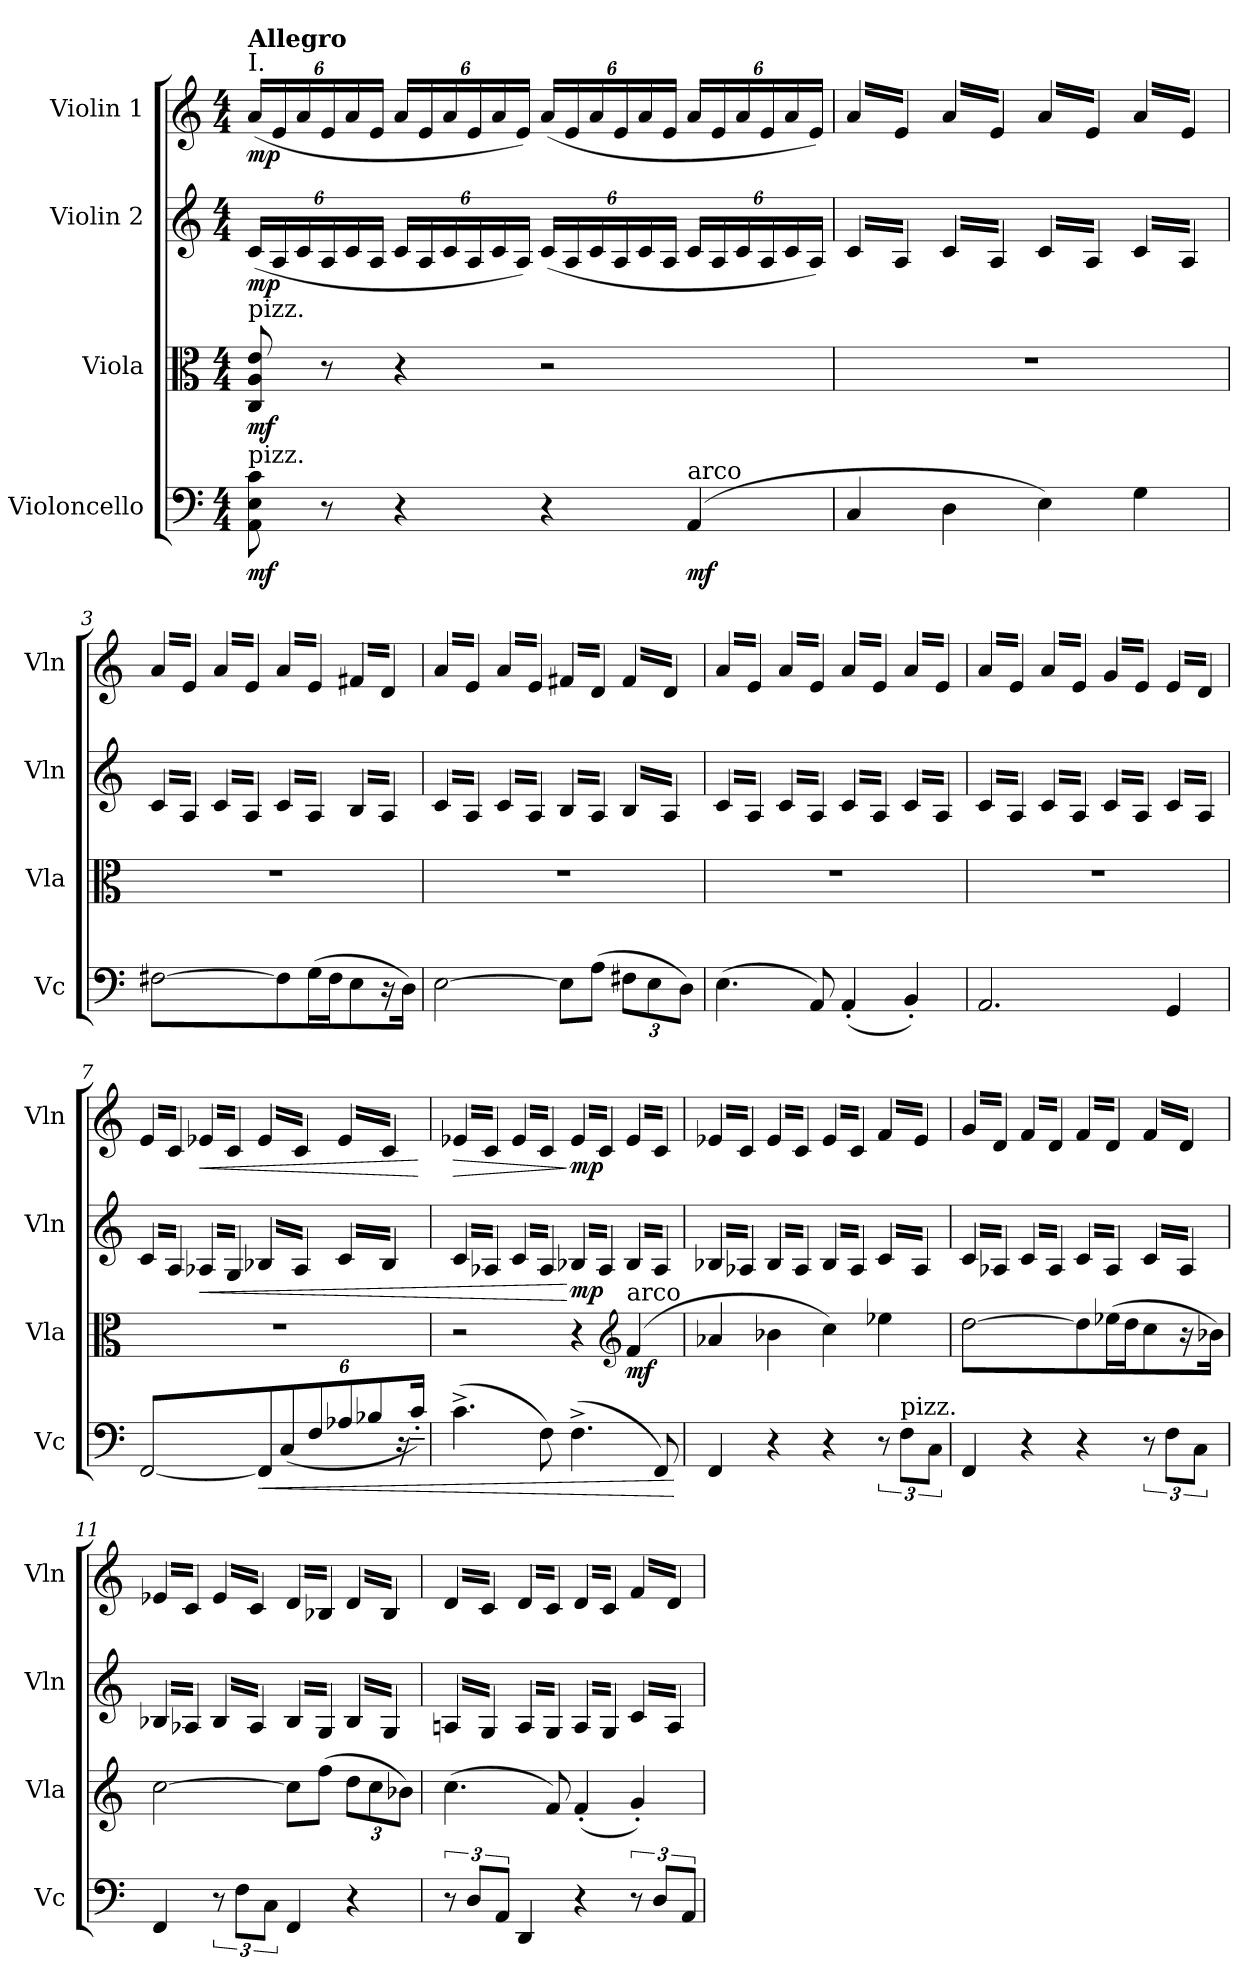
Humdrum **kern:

**kern	**dynam	**kern	**dynam	**kern	**dynam	**kern	**dynam
*part4	*part4	*part3	*part3	*part2	*part2	*part1	*part1
*staff4	*staff4	*staff3	*staff3	*staff2	*staff2	*staff1	*staff1
*I"Violoncello	*	*I"Viola	*	*I"Violin 2	*	*I"Violin 1	*
*I'Vc	*	*I'Vla	*	*I'Vln	*	*I'Vln	*
*clefF4	*	*clefC3	*	*clefG2	*	*clefG2	*
*k[]	*	*k[]	*	*k[]	*	*k[]	*
*M4/4	*	*M4/4	*	*M4/4	*	*M4/4	*
*MM92	*	*MM92	*	*MM92	*	*MM92	*
*	*	*	*	*Xbrackettup	*	*Xbrackettup	*
=1	=1	=1	=1	=1	=1	=1	=1
!	!	!	!	!	!	!LO:TX:a:t=I.	!
!	!	!	!	!	!	!LO:TX:a:B:t=Allegro	!
!	!	!LO:TX:a:t=pizz.	!	!	!	!	!
!LO:TX:a:t=pizz.	!	!	!	!	!	!	!
!	!LO:DY:b	!	!LO:DY:b	!	!LO:DY:b	!	!LO:DY:b
8AA\ 8E\ 8c\	mf	8C/ 8A/ 8e/	mf	(24c/LL	mp	(24a/LL	mp
.	.	.	.	24A/	.	24e/	.
.	.	.	.	24c/	.	24a/	.
8r	.	8r	.	24A/	.	24e/	.
.	.	.	.	24c/	.	24a/	.
.	.	.	.	24A/JJ	.	24e/JJ	.
4r	.	4r	.	24c/LL	.	24a/LL	.
.	.	.	.	24A/	.	24e/	.
.	.	.	.	24c/	.	24a/	.
.	.	.	.	24A/	.	24e/	.
.	.	.	.	24c/	.	24a/	.
.	.	.	.	24A/JJ)	.	24e/JJ)	.
4r	.	2r	.	(24c/LL	.	(24a/LL	.
.	.	.	.	24A/	.	24e/	.
.	.	.	.	24c/	.	24a/	.
.	.	.	.	24A/	.	24e/	.
.	.	.	.	24c/	.	24a/	.
.	.	.	.	24A/JJ	.	24e/JJ	.
!LO:TX:a:t=arco	!	!	!	!	!	!	!
!	!LO:DY:b	!	!	!	!	!	!
(4AA/	mf	.	.	24c/LL	.	24a/LL	.
.	.	.	.	24A/	.	24e/	.
.	.	.	.	24c/	.	24a/	.
.	.	.	.	24A/	.	24e/	.
.	.	.	.	24c/	.	24a/	.
.	.	.	.	24A/JJ)	.	24e/JJ)	.
=2	=2	=2	=2	=2	=2	=2	=2
*	*	*	*	*brackettup	*	*brackettup	*
*	*	*	*	*tremolo	*	*	*
*	*	*	*	*	*	*tremolo	*
4C/	.	1r	.	(16c/LL	.	(16a/LL	.
.	.	.	.	16A/	.	16e/	.
.	.	.	.	16c/	.	16a/	.
.	.	.	.	16A/JJ	.	16e/JJ	.
4D\	.	.	.	16c/LL	.	16a/LL	.
.	.	.	.	16A/)	.	16e/)	.
.	.	.	.	16c/	.	16a/	.
.	.	.	.	16A/)JJ	.	16e/)JJ	.
4E\)	.	.	.	(16c/LL	.	(16a/LL	.
.	.	.	.	16A/	.	16e/	.
.	.	.	.	16c/	.	16a/	.
.	.	.	.	16A/JJ	.	16e/JJ	.
4G\	.	.	.	16c/LL	.	16a/LL	.
.	.	.	.	16A/)	.	16e/)	.
.	.	.	.	16c/	.	16a/	.
.	.	.	.	16A/)JJ	.	16e/)JJ	.
!!LO:LB:g=z
=3	=3	=3	=3	=3	=3	=3	=3
[2F#X\	.	1r	.	(16c/LL	.	(16a/LL	.
.	.	.	.	16A/	.	16e/	.
.	.	.	.	16c/	.	16a/	.
.	.	.	.	16A/JJ	.	16e/JJ	.
.	.	.	.	16c/LL	.	16a/LL	.
.	.	.	.	16A/	.	16e/	.
.	.	.	.	16c/	.	16a/	.
.	.	.	.	16A/JJ	.	16e/JJ	.
8F#\L]	.	.	.	16c/LL	.	16a/LL	.
.	.	.	.	16A/)	.	16e/)	.
(16G\L	.	.	.	16c/	.	16a/	.
16F#\JJ	.	.	.	16A/)JJ	.	16e/)JJ	.
8E\L	.	.	.	(16B/LL	.	(16f#X/LL	.
.	.	.	.	16A/)	.	16d/)	.
16r	.	.	.	16B/	.	16f#X/	.
16D\JJ)	.	.	.	16A/)JJ	.	16d/)JJ	.
=4	=4	=4	=4	=4	=4	=4	=4
[2E\	.	1r	.	(16c/LL	.	(16a/LL	.
.	.	.	.	16A/	.	16e/	.
.	.	.	.	16c/	.	16a/	.
.	.	.	.	16A/JJ	.	16e/JJ	.
.	.	.	.	16c/LL	.	16a/LL	.
.	.	.	.	16A/)	.	16e/)	.
.	.	.	.	16c/	.	16a/	.
.	.	.	.	16A/)JJ	.	16e/)JJ	.
8E\L]	.	.	.	(16B/LL	.	(16f#X/LL	.
.	.	.	.	16A/	.	16d/	.
(8A\J	.	.	.	16B/	.	16f#X/	.
.	.	.	.	16A/JJ	.	16d/JJ	.
*Xbrackettup	*	*	*	*	*	*	*
12F#X\L	.	.	.	16B/LL	.	16f#/LL	.
.	.	.	.	16A/)	.	16d/)	.
12E\	.	.	.	.	.	.	.
.	.	.	.	16B/	.	16f#/	.
12D\J)	.	.	.	.	.	.	.
.	.	.	.	16A/)JJ	.	16d/)JJ	.
=5	=5	=5	=5	=5	=5	=5	=5
(4.E\	.	1r	.	(16c/LL	.	(16a/LL	.
.	.	.	.	16A/	.	16e/	.
.	.	.	.	16c/	.	16a/	.
.	.	.	.	16A/JJ	.	16e/JJ	.
.	.	.	.	16c/LL	.	16a/LL	.
.	.	.	.	16A/)	.	16e/)	.
8AA/)	.	.	.	16c/	.	16a/	.
.	.	.	.	16A/)JJ	.	16e/)JJ	.
(4AA'/	.	.	.	(16c/LL	.	(16a/LL	.
.	.	.	.	16A/	.	16e/	.
.	.	.	.	16c/	.	16a/	.
.	.	.	.	16A/JJ	.	16e/JJ	.
4BB'/)	.	.	.	16c/LL	.	16a/LL	.
.	.	.	.	16A/)	.	16e/)	.
.	.	.	.	16c/	.	16a/	.
.	.	.	.	16A/)JJ	.	16e/)JJ	.
!!LO:LB:g=z
=6	=6	=6	=6	=6	=6	=6	=6
2.AA/	.	1r	.	(16c/LL	.	(16a/LL	.
.	.	.	.	16A/	.	16e/	.
.	.	.	.	16c/	.	16a/	.
.	.	.	.	16A/JJ	.	16e/JJ	.
.	.	.	.	16c/LL	.	16a/LL	.
.	.	.	.	16A/	.	16e/	.
.	.	.	.	16c/	.	16a/	.
.	.	.	.	16A/JJ	.	16e/JJ	.
.	.	.	.	16c/LL	.	16g/LL	.
.	.	.	.	16A/)	.	16e/)	.
.	.	.	.	16c/	.	16g/	.
.	.	.	.	16A/)JJ	.	16e/)JJ	.
4GG/	.	.	.	(16c/LL	.	(16e/LL	.
.	.	.	.	16A/)	.	16d/)	.
.	.	.	.	16c/	.	16e/	.
.	.	.	.	16A/)JJ	.	16d/)JJ	.
=7	=7	=7	=7	=7	=7	=7	=7
[2FF/	.	1r	.	(16c/LL	.	(16e/LL	.
.	.	.	.	16A/)	.	16c/)	.
.	.	.	.	16c/	.	16e/	.
.	.	.	.	16A/)JJ	.	16c/)JJ	.
!	!	!	!	!	!LO:HP:b	!	!LO:HP:b
.	.	.	.	(16A-X/LL	<	(16e-X/LL	<
.	.	.	.	16G/	.	16c/	.
.	.	.	.	16A-X/	.	16e-X/	.
.	.	.	.	16G/JJ	.	16c/JJ	.
!	!LO:HP:b	!	!	!	!	!	!
12FF/L]	<	.	.	16B-X/LL	.	16e-/LL	.
.	.	.	.	16A-/	.	16c/	.
(12C/	.	.	.	.	.	.	.
.	.	.	.	16B-X/	.	16e-/	.
12F/J	.	.	.	.	.	.	.
.	.	.	.	16A-/JJ	.	16c/JJ	.
12A-X\L	.	.	.	16c/LL	.	16e-/LL	.
.	.	.	.	16B-/)	.	16c/)	.
12B-X\	.	.	.	.	.	.	.
.	.	.	.	16c/	.	16e-/	.
24r	.	.	.	.	.	.	.
.	.	.	.	16B-/)JJ	.	16c/)JJ	.
24c'~\JJ)	.	.	.	.	.	.	.
.	.	.	.	.	.	.	[
=8	=8	=8	=8	=8	=8	=8	=8
!	!	!	!	!	!	!	!LO:HP:b
(4.c^\	.	2r	.	(16c/LL	.	(16e-X/LL	>
.	.	.	.	16A-X/	.	16c/	.
.	.	.	.	16c/	.	16e-X/	.
.	.	.	.	16A-X/JJ	.	16c/JJ	.
.	.	.	.	16c/LL	.	16e-/LL	.
.	.	.	.	16A-/)	.	16c/)	.
8F\)	.	.	.	16c/	.	16e-/	.
.	.	.	.	16A-/)JJ	.	16c/)JJ	.
!	!	!	!	!	!LO:DY:n=1:b	!	!LO:DY:n=1:b
(4.F^\	.	4r	.	(16B-X/LL	[ mp	(16e-/LL	] mp
.	.	.	.	16A-/	.	16c/	.
.	.	.	.	16B-X/	.	16e-/	.
.	.	.	.	16A-/JJ	.	16c/JJ	.
*	*	*clefG2	*	*	*	*	*
!	!	!LO:TX:a:t=arco	!	!	!	!	!
!	!	!	!LO:DY:b	!	!	!	!
.	.	(4f/	mf	16B-/LL	.	16e-/LL	.
.	.	.	.	16A-/)	.	16c/)	.
8FF/)	.	.	.	16B-/	.	16e-/	.
.	.	.	.	16A-/)JJ	.	16c/)JJ	.
.	[	.	.	.	.	.	.
!!LO:LB:g=z
=9	=9	=9	=9	=9	=9	=9	=9
4FF/	.	4a-X/	.	(16B-X/LL	.	(16e-X/LL	.
.	.	.	.	16A-X/	.	16c/	.
.	.	.	.	16B-X/	.	16e-X/	.
.	.	.	.	16A-X/JJ	.	16c/JJ	.
4r	.	4b-X\	.	16B-/LL	.	16e-/LL	.
.	.	.	.	16A-/	.	16c/	.
.	.	.	.	16B-/	.	16e-/	.
.	.	.	.	16A-/JJ	.	16c/JJ	.
4r	.	4cc\)	.	16B-/LL	.	16e-/LL	.
.	.	.	.	16A-/)	.	16c/)	.
.	.	.	.	16B-/	.	16e-/	.
.	.	.	.	16A-/)JJ	.	16c/)JJ	.
*brackettup	*	*	*	*	*	*	*
12r	.	4ee-X\	.	(16c/LL	.	(16f/LL	.
.	.	.	.	16A-/)	.	16e-/)	.
!LO:TX:a:t=pizz.	!	!	!	!	!	!	!
12F\L	.	.	.	.	.	.	.
.	.	.	.	16c/	.	16f/	.
12C\J	.	.	.	.	.	.	.
.	.	.	.	16A-/)JJ	.	16e-/)JJ	.
=10	=10	=10	=10	=10	=10	=10	=10
4FF/	.	[2dd\	.	(16c/LL	.	(16g/LL	.
.	.	.	.	16A-X/)	.	16d/)	.
.	.	.	.	16c/	.	16g/	.
.	.	.	.	16A-X/)JJ	.	16d/)JJ	.
4r	.	.	.	(16c/LL	.	(16f/LL	.
.	.	.	.	16A-/	.	16d/	.
.	.	.	.	16c/	.	16f/	.
.	.	.	.	16A-/JJ	.	16d/JJ	.
4r	.	8dd\L]	.	16c/LL	.	16f/LL	.
.	.	.	.	16A-/	.	16d/	.
.	.	(16ee-X\L	.	16c/	.	16f/	.
.	.	16dd\JJ	.	16A-/JJ	.	16d/JJ	.
12r	.	8cc\L	.	16c/LL	.	16f/LL	.
.	.	.	.	16A-/)	.	16d/)	.
12F\L	.	.	.	.	.	.	.
.	.	16r	.	16c/	.	16f/	.
12C\J	.	.	.	.	.	.	.
.	.	16b-X\JJ)	.	16A-/)JJ	.	16d/)JJ	.
=11	=11	=11	=11	=11	=11	=11	=11
4FF/	.	[2cc\	.	(16B-X/LL	.	(16e-X/LL	.
.	.	.	.	16A-X/	.	16c/	.
.	.	.	.	16B-X/	.	16e-X/	.
.	.	.	.	16A-X/JJ	.	16c/JJ	.
12r	.	.	.	16B-/LL	.	16e-/LL	.
.	.	.	.	16A-/)	.	16c/)	.
12F\L	.	.	.	.	.	.	.
.	.	.	.	16B-/	.	16e-/	.
12C\J	.	.	.	.	.	.	.
.	.	.	.	16A-/)JJ	.	16c/)JJ	.
4FF/	.	8cc\L]	.	(16B-/LL	.	(16d/LL	.
.	.	.	.	16G/	.	16B-X/	.
.	.	(8ff\J	.	16B-/	.	16d/	.
.	.	.	.	16G/JJ	.	16B-X/JJ	.
*	*	*Xbrackettup	*	*	*	*	*
4r	.	12dd\L	.	16B-/LL	.	16d/LL	.
.	.	.	.	16G/)	.	16B-/)	.
.	.	12cc\	.	.	.	.	.
.	.	.	.	16B-/	.	16d/	.
.	.	12b-X\J)	.	.	.	.	.
.	.	.	.	16G/)JJ	.	16B-/)JJ	.
!!LO:PB:g=z
=12	=12	=12	=12	=12	=12	=12	=12
12r	.	(4.cc\	.	(16An/LL	.	(16d/LL	.
.	.	.	.	16G/	.	16c/	.
12D/L	.	.	.	.	.	.	.
.	.	.	.	16An/	.	16d/	.
12AA/J	.	.	.	.	.	.	.
.	.	.	.	16G/JJ	.	16c/JJ	.
4DD/	.	.	.	16A/LL	.	16d/LL	.
.	.	.	.	16G/	.	16c/	.
.	.	8f/)	.	16A/	.	16d/	.
.	.	.	.	16G/JJ	.	16c/JJ	.
4r	.	(4f'/	.	16A/LL	.	16d/LL	.
.	.	.	.	16G/)	.	16c/)	.
.	.	.	.	16A/	.	16d/	.
.	.	.	.	16G/)JJ	.	16c/)JJ	.
12r	.	4g'/)	.	(16c/LL	.	(16f/LL	.
.	.	.	.	16A/)	.	16d/)	.
12D/L	.	.	.	.	.	.	.
.	.	.	.	16c/	.	16f/	.
12AA/J	.	.	.	.	.	.	.
.	.	.	.	16A/)JJ	.	16d/)JJ	.
*	*	*	*	*	*	*Xtremolo	*
*	*	*	*	*Xtremolo	*	*	*
.	.	.	.	.	.	.	.
.	.	.	.	.	.	.	.
=	=	=	=	=	=	=	=
*-	*-	*-	*-	*-	*-	*-	*-
